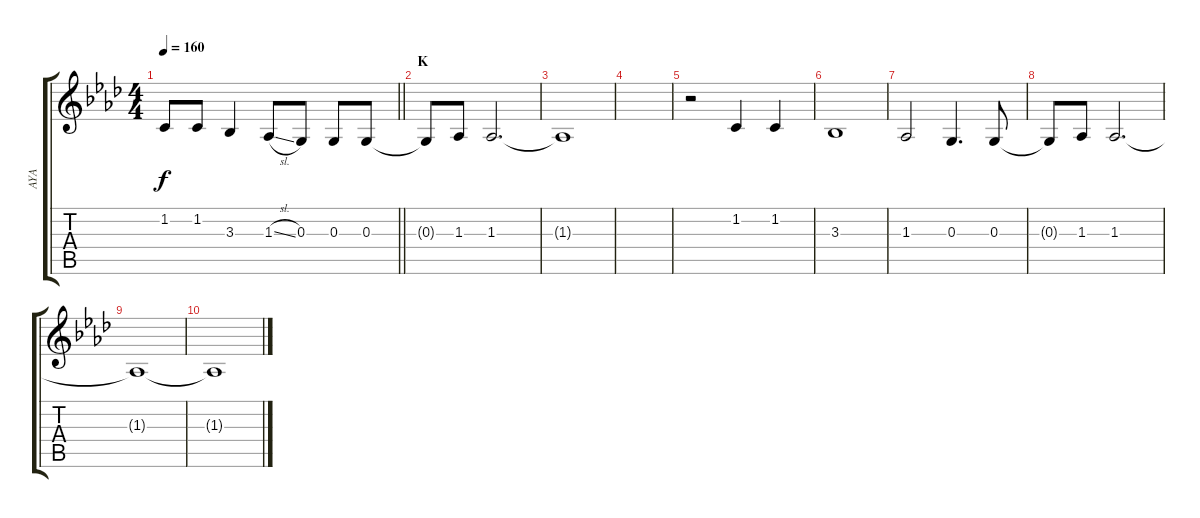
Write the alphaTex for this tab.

\track ("AYA" "AYA") {instrument oboe}
\staff {score tabs}
\tuning (E4 B3 G3 D3 A2 E2) {hide}
\ts (4 4)
\tempo 160
\clef g2
\barLineRight lightlight
\ks ab
1.2{t}.8{dy f} 1.2.8 3.3.4 1.3{sl}.8 0.3.8 0.3.8 0.3.8 |
\section ("" "K")
0.3{t}.8 1.3.8 1.3.2{d} |
1.3{t}.1 |
|
r.2 1.2.4 1.2.4 |
3.3.1 |
1.3.2 0.3.4{d} 0.3.8 |
0.3{t}.8 1.3.8 1.3.2{d} |
1.3{t}.1 |
1.3{t}.1
